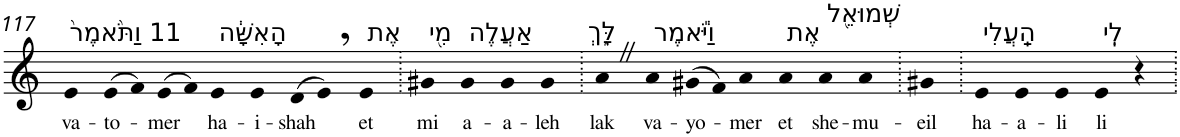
**kern	**text
*part1	*part1
*staff1	*staff1
*I"Piano	*
*I'Pno	*
!!LO:PB:g=z
*clefG2	*
*k[]	*
=117	=117
!LO:TX:a:t=11 וַתֹּ֙אמֶר֙	!
!	!LO:LY:b
4e	va-
!	!LO:LY:b
(>8e	-to-
8f)	.
!	!LO:LY:b
(>8e	-mer
8f)	.
!LO:TX:a:t=הָאִשָּׁ֔ה	!
!	!LO:LY:b
4e	ha-
!	!LO:LY:b
4e	-i-
!	!LO:LY:b
(>8d	-shah
8e,)	.
!LO:TX:a:t=אֶת	!
!	!LO:LY:b
4e	et
=118.	=118.
!LO:TX:a:t=מִ֖י	!
!	!LO:LY:b
4g#X	mi
!LO:TX:a:t=אַעֲלֶה	!
!	!LO:LY:b
4g#	a-
!	!LO:LY:b
4g#	-a-
!	!LO:LY:b
4g#	-leh
=119.	=119.
!LO:TX:a:t=לָּ֑ךְ	!
!	!LO:LY:b
4aZ	lak
!LO:TX:a:t=וַיֹּ֕אמֶר	!
!	!LO:LY:b
4a	va-
!	!LO:LY:b
(>8g#X	-yo-
8f)	.
!	!LO:LY:b
4a	-mer
!LO:TX:a:t=אֶת	!
!	!LO:LY:b
4a	et
!LO:TX:a:t=שְׁמוּאֵ֖ל	!
!	!LO:LY:b
4a	she-
!	!LO:LY:b
4a	-mu-
=120.	=120.
!	!LO:LY:b
4g#X	-eil
=121.	=121.
!LO:TX:a:t=הַֽעֲלִי	!
!	!LO:LY:b
4e	ha-
!	!LO:LY:b
4e	-a-
!	!LO:LY:b
4e	-li
!LO:TX:a:t=לִֽי	!
!	!LO:LY:b
4e	li
4r	.
=.	=.
*-	*-
